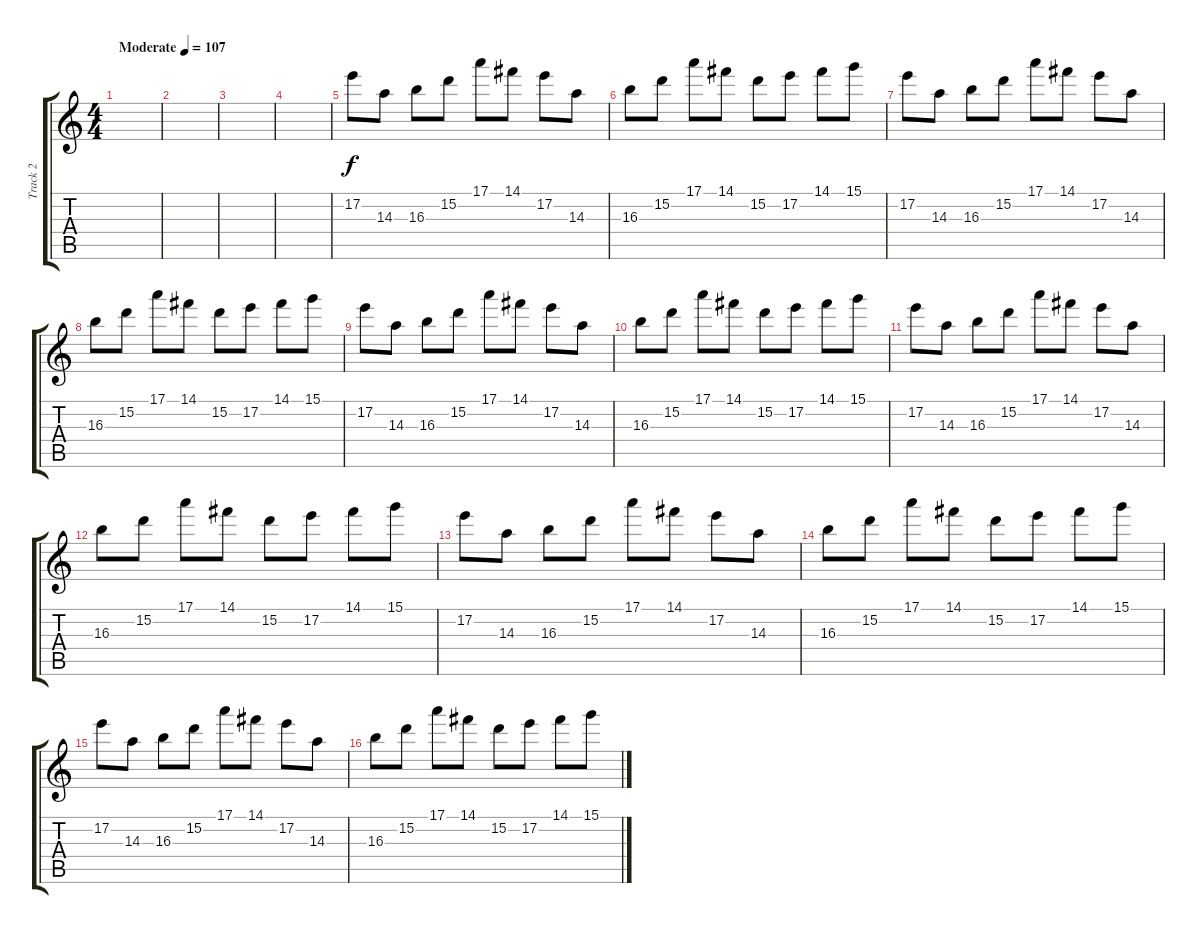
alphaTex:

\track ("Track 2" "Track 2") {instrument electricguitarclean}
\staff {score tabs}
\tuning (E4 B3 G3 D3 A2 E2) {hide}
\ts (4 4)
\tempo (107 "Moderate")
\clef g2
\ks c
|
|
|
|
17.2.8 14.3.8 16.3.8 15.2.8 17.1.8 14.1.8 17.2.8 14.3.8 |
16.3.8 15.2.8 17.1.8 14.1.8 15.2.8 17.2.8 14.1.8 15.1.8 |
17.2.8 14.3.8 16.3.8 15.2.8 17.1.8 14.1.8 17.2.8 14.3.8 |
16.3.8 15.2.8 17.1.8 14.1.8 15.2.8 17.2.8 14.1.8 15.1.8 |
17.2.8 14.3.8 16.3.8 15.2.8 17.1.8 14.1.8 17.2.8 14.3.8 |
16.3.8 15.2.8 17.1.8 14.1.8 15.2.8 17.2.8 14.1.8 15.1.8 |
17.2.8 14.3.8 16.3.8 15.2.8 17.1.8 14.1.8 17.2.8 14.3.8 |
16.3.8 15.2.8 17.1.8 14.1.8 15.2.8 17.2.8 14.1.8 15.1.8 |
17.2.8 14.3.8 16.3.8 15.2.8 17.1.8 14.1.8 17.2.8 14.3.8 |
16.3.8 15.2.8 17.1.8 14.1.8 15.2.8 17.2.8 14.1.8 15.1.8 |
17.2.8 14.3.8 16.3.8 15.2.8 17.1.8 14.1.8 17.2.8 14.3.8 |
16.3.8 15.2.8 17.1.8 14.1.8 15.2.8 17.2.8 14.1.8 15.1.8
